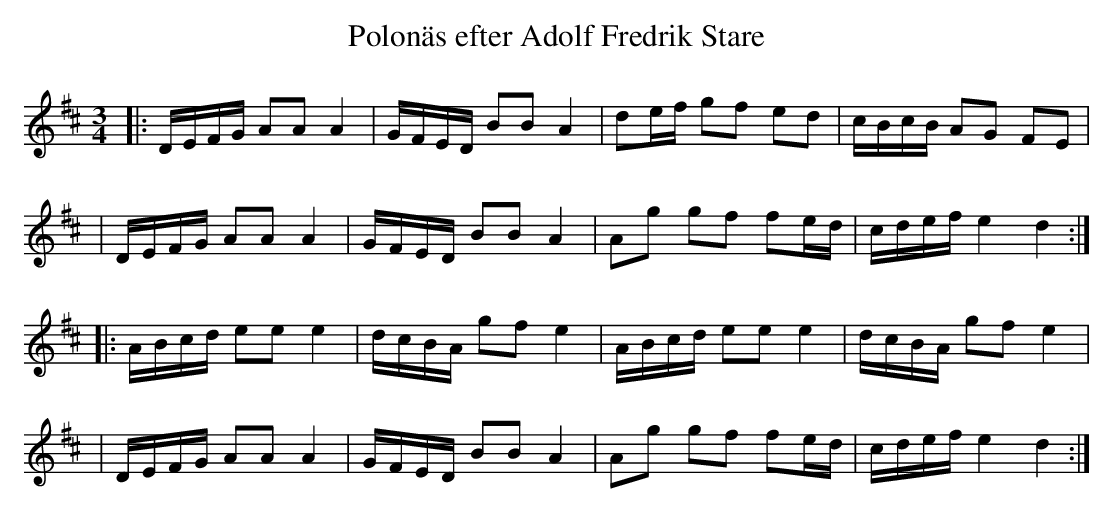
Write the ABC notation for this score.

X:1
T:Polonäs efter Adolf Fredrik Stare
M:3/4
L:1/16
K:D
|: DEFG A2A2 A4 |  GFED B2B2 A4 | d2ef g2f2 e2d2 | cBcB A2G2 F2E2 |
| DEFG A2A2 A4  |  GFED B2B2 A4 | A2g2 g2f2 f2ed |  cdef e4 d4 :|
|: ABcd e2e2 e4 | dcBA g2f2 e4 | ABcd e2e2 e4 | dcBA g2f2 e4 |
| DEFG A2A2 A4  |  GFED B2B2 A4 | A2g2 g2f2 f2ed |  cdef e4 d4 :|
